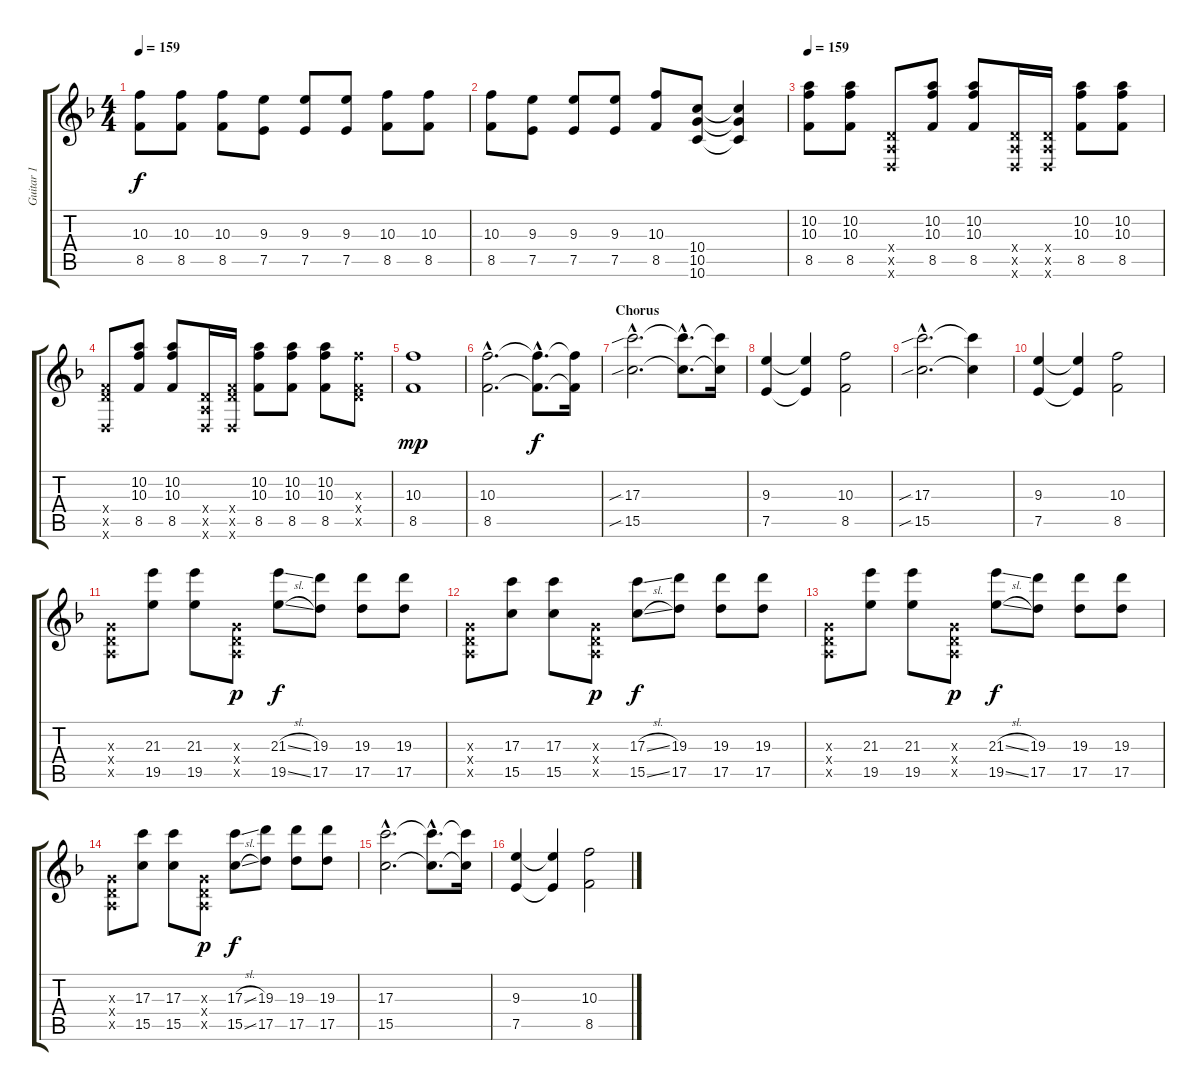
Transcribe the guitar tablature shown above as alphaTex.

\track ("Guitar 1" "Guitar 1") {instrument distortionguitar}
\staff {score tabs}
\tuning (E4 B3 G3 D3 A2 D2) {hide}
\ts (4 4)
\tempo 159
\clef g2
\ks f
(10.3 8.5).8{dy f} (10.3 8.5).8 (10.3 8.5).8 (9.3 7.5).8 (9.3 7.5).8 (9.3 7.5).8 (10.3 8.5).8 (10.3 8.5).8 |
(10.3 8.5).8 (9.3 7.5).8 (9.3 7.5).8 (9.3 7.5).8 (10.3 8.5).8 (10.4 10.5 10.6).8 (10.4{t} 10.5{t} 10.6{t}).4 |
\tempo 159
(10.2 10.3 8.5).8{volume 10 instrument distortionguitar} (10.2 10.3 8.5).8 (0.4{x} 0.5{x} 0.6{x}).8 (10.2 10.3 8.5).8 (10.2 10.3 8.5).8 (0.4{x} 0.5{x} 0.6{x}).16 (0.4{x} 0.5{x} 0.6{x}).16 (10.2 10.3 8.5).8 (10.2 10.3 8.5).8 |
(0.4{x} 8.5{x} 0.6{x}).8{instrument distortionguitar} (10.2 10.3 8.5).8 (10.2 10.3 8.5).8 (0.4{x} 0.5{x} 0.6{x}).16 (0.4{x} 8.5{x} 0.6{x}).16 (10.2 10.3 8.5).8 (10.2 10.3 8.5).8 (10.2 10.3 8.5).8 (10.3{x} 0.4{x} 8.5{x}).8 |
(10.3 8.5).1{dy mp} |
(10.3{hac} 8.5{hac}).2{d} (10.3{hac t} 8.5{hac t}).8{d dy f} (10.3{t} 8.5{t}).16 |
\section ("" "Chorus")
(17.3{sib hac} 15.5{sib hac}).2{d} (17.3{hac t} 15.5{hac t}).8{d} (17.3{t} 15.5{t}).16 |
(9.3 7.5).4 (9.3{t} 7.5{t}).4 (10.3 8.5).2 |
(17.3{sib hac} 15.5{sib hac}).2{d} (17.3{t} 15.5{t}).4 |
(9.3 7.5).4 (9.3{t} 7.5{t}).4 (10.3 8.5).2 |
(0.3{x} 0.4{x} 0.5{x}).8 (21.3 19.5).8 (21.3 19.5).8 (0.3{x} 0.4{x} 0.5{x}).8{dy p} (21.3{sl} 19.5{sl}).8{dy f} (19.3 17.5).8 (19.3 17.5).8 (19.3 17.5).8 |
(0.3{x} 0.4{x} 0.5{x}).8 (17.3 15.5).8 (17.3 15.5).8 (0.3{x} 0.4{x} 0.5{x}).8{dy p} (17.3{sl} 15.5{sl}).8{dy f} (19.3 17.5).8 (19.3 17.5).8 (19.3 17.5).8 |
(0.3{x} 0.4{x} 0.5{x}).8 (21.3 19.5).8 (21.3 19.5).8 (0.3{x} 0.4{x} 0.5{x}).8{dy p} (21.3{sl} 19.5{sl}).8{dy f} (19.3 17.5).8 (19.3 17.5).8 (19.3 17.5).8 |
(0.3{x} 0.4{x} 0.5{x}).8 (17.3 15.5).8 (17.3 15.5).8 (0.3{x} 0.4{x} 0.5{x}).8{dy p} (17.3{sl} 15.5{sl}).8{dy f} (19.3 17.5).8 (19.3 17.5).8 (19.3 17.5).8 |
(17.3{hac} 15.5{hac}).2{d} (17.3{hac t} 15.5{hac t}).8{d} (17.3{t} 15.5{t}).16 |
(9.3 7.5).4 (9.3{t} 7.5{t}).4 (10.3 8.5).2
